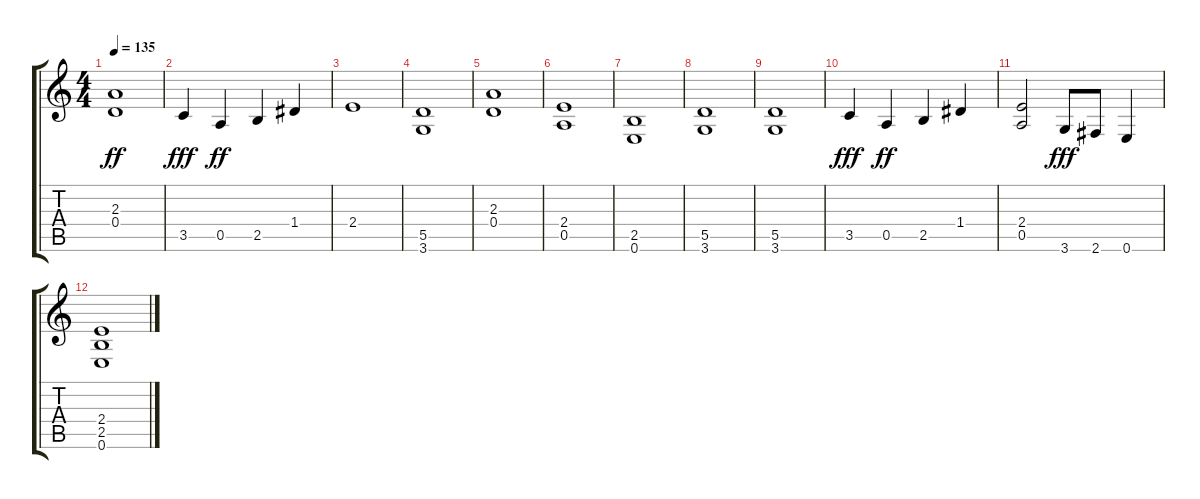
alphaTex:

\track "" {instrument distortionguitar}
\staff {score tabs}
\tuning (E4 B3 G3 D3 A2 E2) {hide}
\ts (4 4)
\tempo 135
\clef g2
\ks c
(2.3 0.4).1{dy ff} |
3.5.4{dy fff} 0.5.4{dy ff} 2.5.4 1.4.4 |
2.4.1 |
(5.5 3.6).1 |
(2.3 0.4).1 |
(2.4 0.5).1 |
(2.5 0.6).1 |
(5.5 3.6).1 |
(5.5 3.6).1 |
3.5.4{dy fff} 0.5.4{dy ff} 2.5.4 1.4.4 |
(2.4 0.5).2 3.6.8{dy fff} 2.6.8 0.6.4 |
(2.4 2.5 0.6).1
